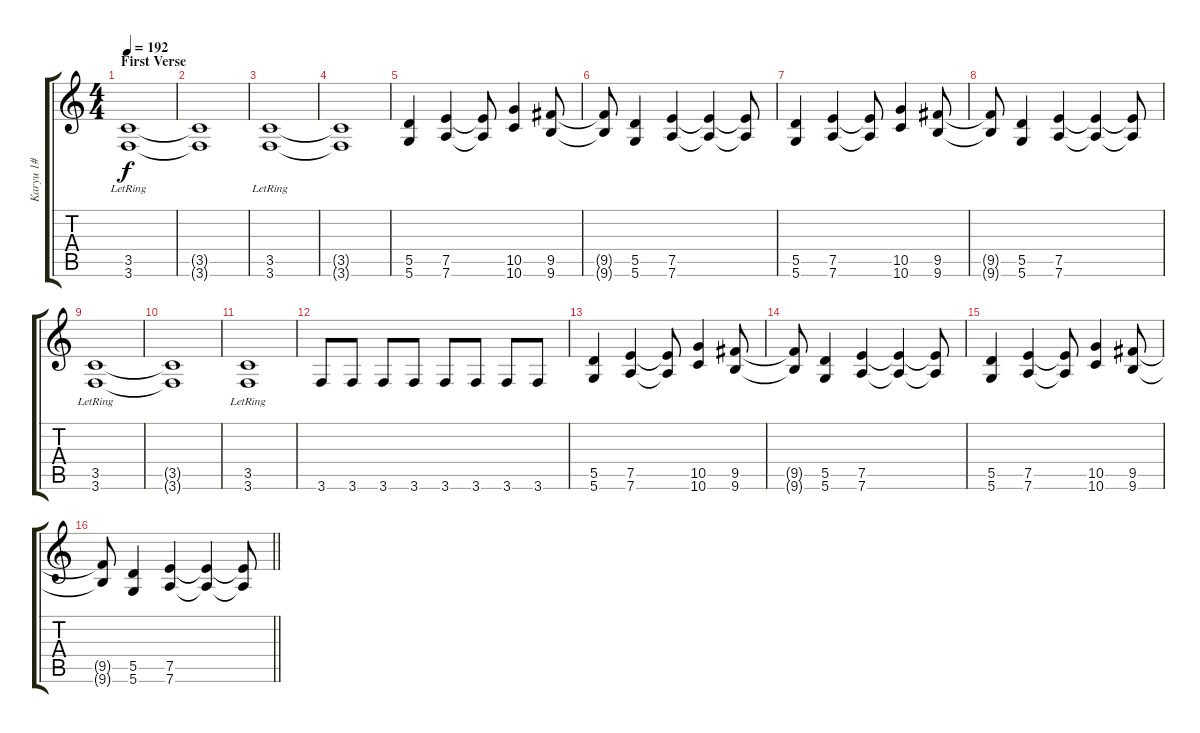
\track ("Karyu 1#" "Karyu 1#") {instrument distortionguitar}
\staff {score tabs}
\tuning (E4 B3 G3 D3 A2 D2) {hide}
\ts (4 4)
\section ("" "First Verse")
\tempo 192
\clef g2
\ks c
(3.5{lr} 3.6{lr}).1{dy f} |
(3.5{t} 3.6{t}).1 |
(3.5{lr} 3.6{lr}).1 |
(3.5{t} 3.6{t}).1 |
(5.5 5.6).4 (7.5 7.6).4 (7.5{t} 7.6{t}).8 (10.5 10.6).4 (9.5 9.6).8 |
(9.5{t} 9.6{t}).8 (5.5 5.6).4 (7.5 7.6).4 (7.5{t} 7.6{t}).4 (7.5{t} 7.6{t}).8 |
(5.5 5.6).4 (7.5 7.6).4 (7.5{t} 7.6{t}).8 (10.5 10.6).4 (9.5 9.6).8 |
(9.5{t} 9.6{t}).8 (5.5 5.6).4 (7.5 7.6).4 (7.5{t} 7.6{t}).4 (7.5{t} 7.6{t}).8 |
(3.5{lr} 3.6{lr}).1 |
(3.5{t} 3.6{t}).1 |
(3.5{lr} 3.6{lr}).1 |
3.6.8 3.6.8 3.6.8 3.6.8 3.6.8 3.6.8 3.6.8 3.6.8 |
(5.5 5.6).4 (7.5 7.6).4 (7.5{t} 7.6{t}).8 (10.5 10.6).4 (9.5 9.6).8 |
(9.5{t} 9.6{t}).8 (5.5 5.6).4 (7.5 7.6).4 (7.5{t} 7.6{t}).4 (7.5{t} 7.6{t}).8 |
(5.5 5.6).4 (7.5 7.6).4 (7.5{t} 7.6{t}).8 (10.5 10.6).4 (9.5 9.6).8 |
\barLineRight lightlight
(9.5{t} 9.6{t}).8 (5.5 5.6).4 (7.5 7.6).4 (7.5{t} 7.6{t}).4 (7.5{t} 7.6{t}).8
